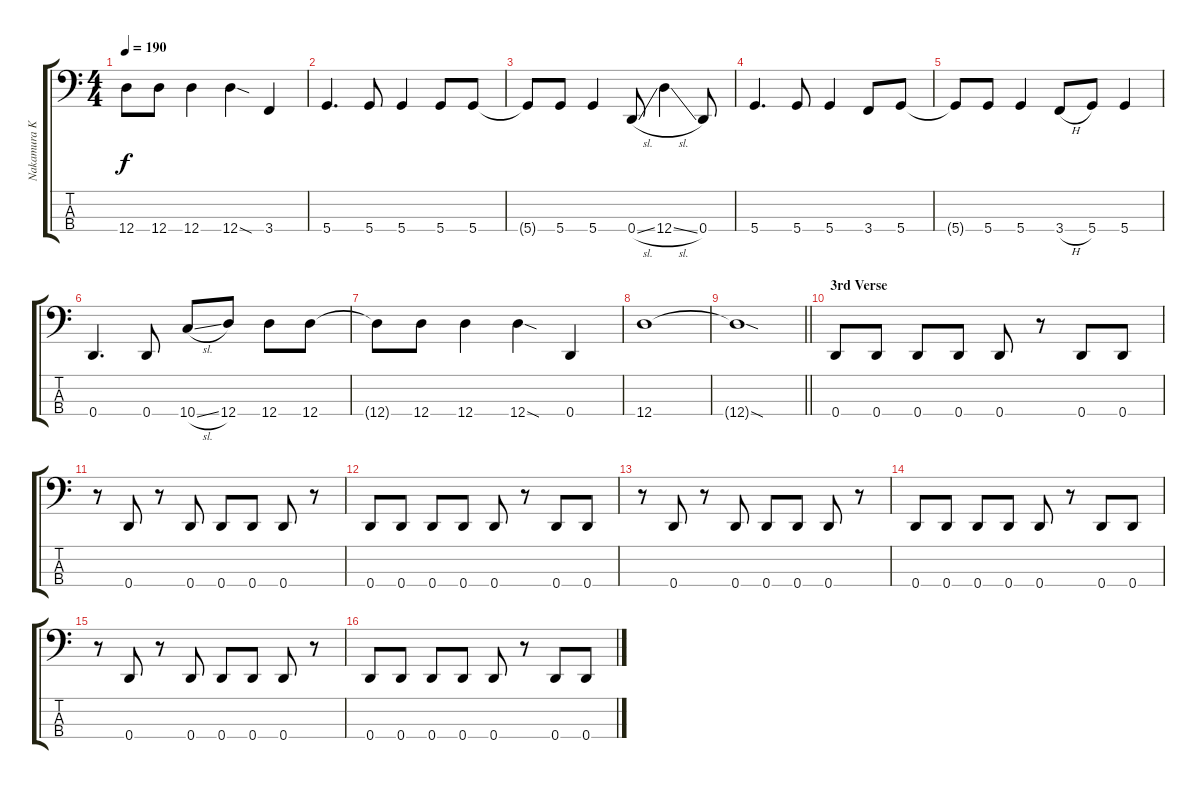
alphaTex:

\track ("Nakamura Kazuhiko" "Nakamura K") {instrument electricbassfinger}
\staff {score tabs}
\tuning (G2 D2 A1 D1) {hide}
\ts (4 4)
\tempo 190
\clef f4
\ks c
12.4{t}.8{dy f} 12.4.8 12.4.4 12.4{sod}.4 3.4.4 |
5.4.4{d} 5.4.8 5.4.4 5.4.8 5.4.8 |
5.4{t}.8 5.4.8 5.4.4 0.4{sl}.8 12.4{sl}.4 0.4.8 |
5.4.4{d} 5.4.8 5.4.4 3.4.8 5.4.8 |
5.4{t}.8 5.4.8 5.4.4 3.4{h}.8 5.4.8 5.4.4 |
0.4.4{d} 0.4.8 10.4{sl}.8 12.4.8 12.4.8 12.4.8 |
12.4{t}.8 12.4.8 12.4.4 12.4{sod}.4 0.4.4 |
12.4.1 |
\barLineRight lightlight
12.4{sod t}.1 |
\section ("" "3rd Verse")
0.4.8 0.4.8 0.4.8 0.4.8 0.4.8 r.8 0.4.8 0.4.8 |
r.8 0.4.8 r.8 0.4.8 0.4.8 0.4.8 0.4.8 r.8 |
0.4.8 0.4.8 0.4.8 0.4.8 0.4.8 r.8 0.4.8 0.4.8 |
r.8 0.4.8 r.8 0.4.8 0.4.8 0.4.8 0.4.8 r.8 |
0.4.8 0.4.8 0.4.8 0.4.8 0.4.8 r.8 0.4.8 0.4.8 |
r.8 0.4.8 r.8 0.4.8 0.4.8 0.4.8 0.4.8 r.8 |
0.4.8 0.4.8 0.4.8 0.4.8 0.4.8 r.8 0.4.8 0.4.8
